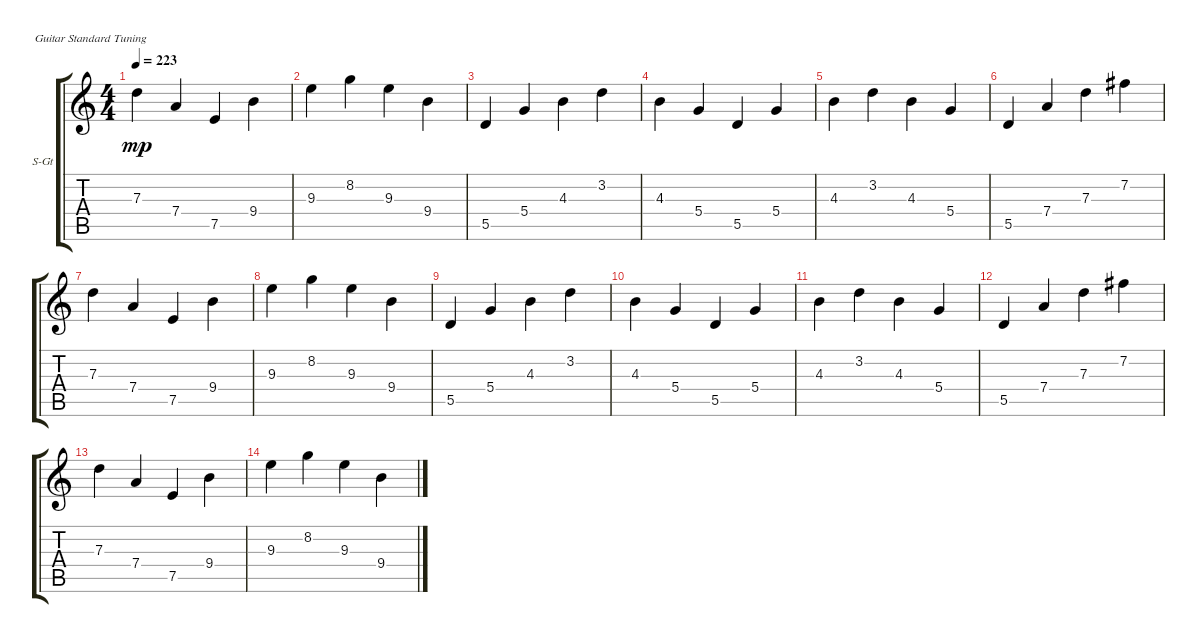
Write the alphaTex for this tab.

\defaultSystemsLayout 4
\bracketExtendMode groupsimilarinstruments
\firstSystemTrackNameOrientation horizontal
\otherSystemsTrackNameOrientation horizontal
\track ("Steel Guitar" "S-Gt") {mute instrument acousticguitarsteel}
\staff {score tabs}
\tuning (E4 B3 G3 D3 A2 E2)
\ts (4 4)
\tempo 223
\clef g2
\ks c
7.3.4{dy mp} 7.4.4 7.5.4 9.4.4 |
9.3.4 8.2.4 9.3.4 9.4.4 |
5.5.4 5.4.4 4.3.4 3.2.4 |
4.3.4 5.4.4 5.5.4 5.4.4 |
4.3.4 3.2.4 4.3.4 5.4.4 |
5.5.4 7.4.4 7.3.4 7.2.4 |
7.3.4 7.4.4 7.5.4 9.4.4 |
9.3.4 8.2.4 9.3.4 9.4.4 |
5.5.4 5.4.4 4.3.4 3.2.4 |
4.3.4 5.4.4 5.5.4 5.4.4 |
4.3.4 3.2.4 4.3.4 5.4.4 |
5.5.4 7.4.4 7.3.4 7.2.4 |
7.3.4 7.4.4 7.5.4 9.4.4 |
9.3.4 8.2.4 9.3.4 9.4.4
